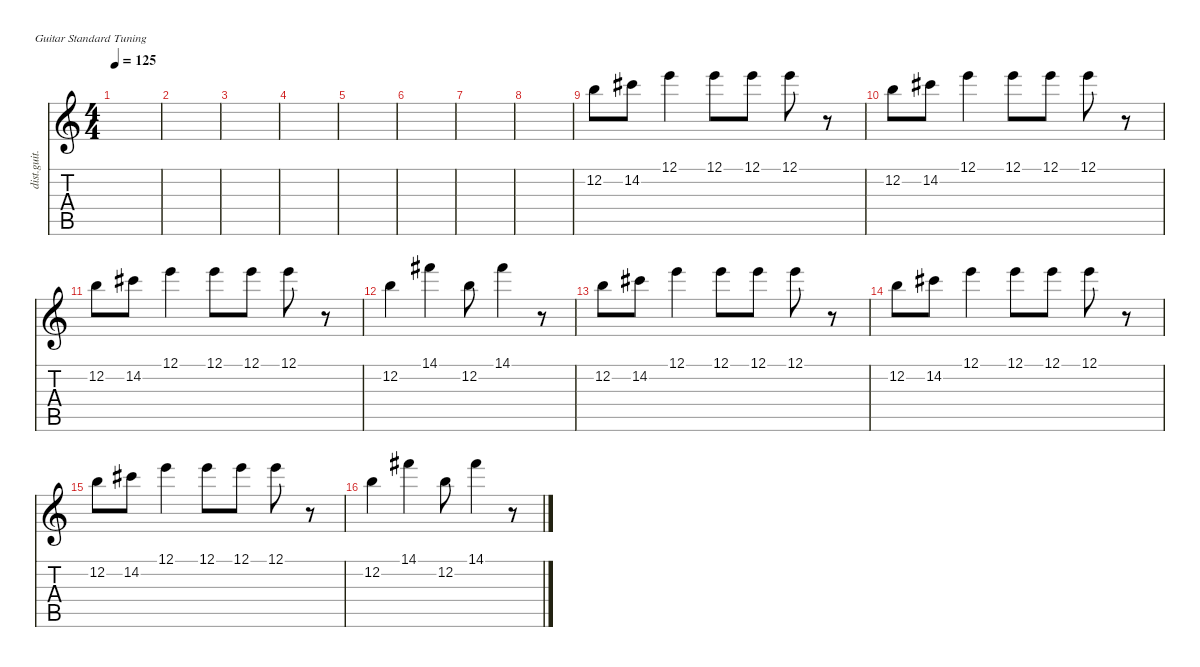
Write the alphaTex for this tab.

\defaultSystemsLayout 4
\hideDynamics
\bracketExtendMode nobrackets
\otherSystemsTrackNameOrientation horizontal
\track ("主音" "dist.guit.") {instrument distortionguitar}
\staff {score tabs}
\tuning (E4 B3 G3 D3 A2 E2)
\ts (4 4)
\tempo 125
\clef g2
\ks c
|
|
|
|
|
|
|
|
12.2.8 14.2.8 12.1.4 12.1.8 12.1.8 12.1.8 r.8 |
12.2.8 14.2.8 12.1.4 12.1.8 12.1.8 12.1.8 r.8 |
12.2.8 14.2.8 12.1.4 12.1.8 12.1.8 12.1.8 r.8 |
12.2.4 14.1.4 12.2.8 14.1.4 r.8 |
12.2.8 14.2.8 12.1.4 12.1.8 12.1.8 12.1.8 r.8 |
12.2.8 14.2.8 12.1.4 12.1.8 12.1.8 12.1.8 r.8 |
12.2.8 14.2.8 12.1.4 12.1.8 12.1.8 12.1.8 r.8 |
12.2.4 14.1.4 12.2.8 14.1.4 r.8
